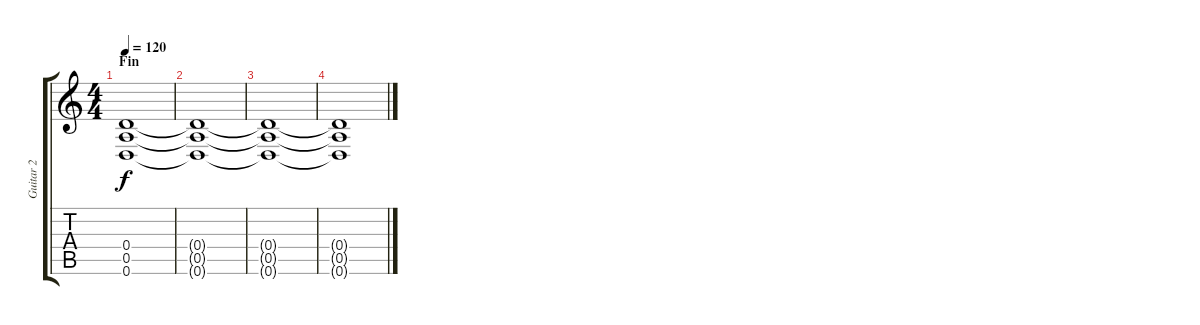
\track ("Guitar 2" "Guitar 2") {instrument acousticguitarsteel}
\staff {score tabs}
\tuning (E4 B3 G3 D3 A2 D2) {hide}
\ts (4 4)
\section ("" "Fin")
\tempo 120
\clef g2
\ks c
(0.4 0.5 0.6).1{dy f volume 0} |
(0.4{t} 0.5{t} 0.6{t}).1 |
(0.4{t} 0.5{t} 0.6{t}).1 |
(0.4{t} 0.5{t} 0.6{t}).1
